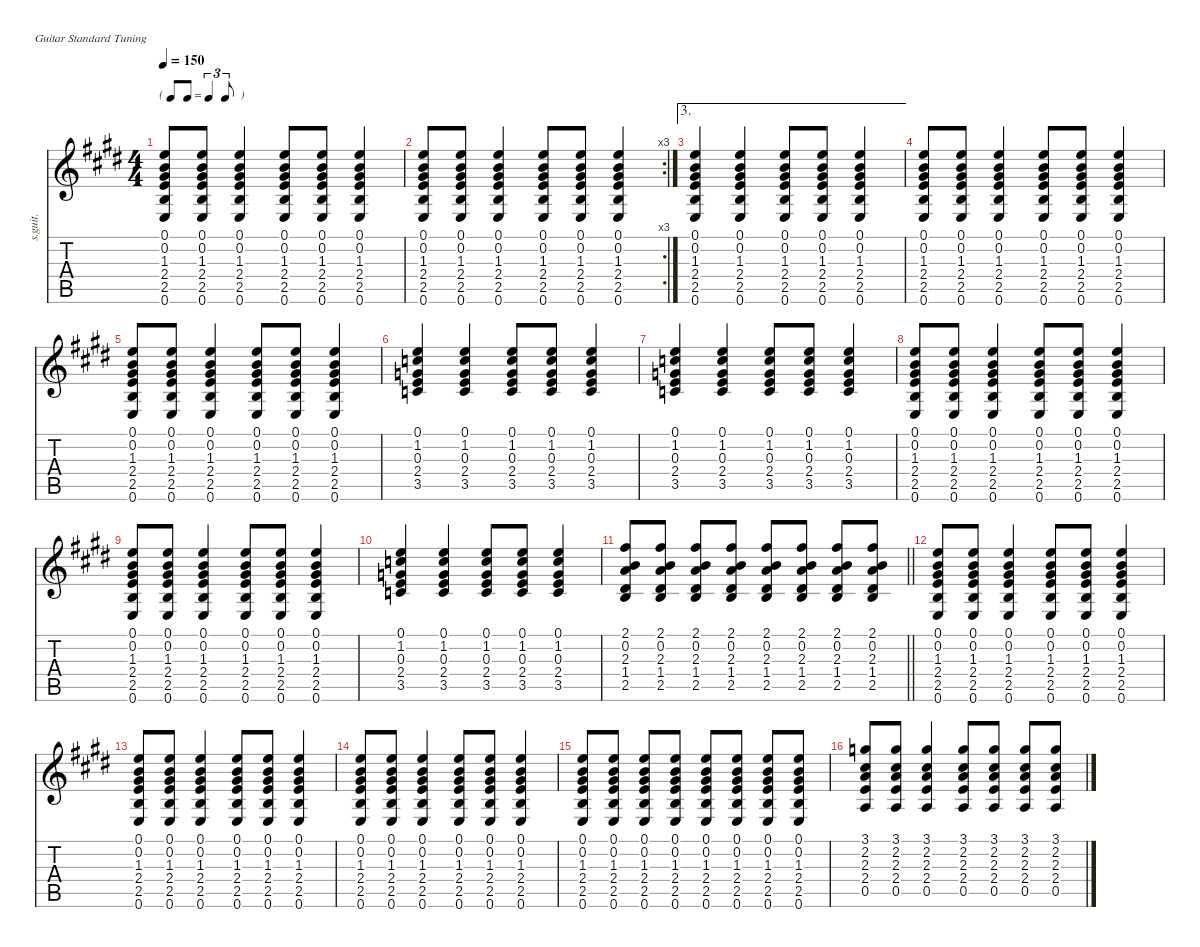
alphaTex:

\defaultSystemsLayout 4
\hideDynamics
\bracketExtendMode nobrackets
\otherSystemsTrackNameOrientation horizontal
\track ("Track 2" "s.guit.") {instrument acousticguitarsteel}
\staff {score tabs}
\tuning (E4 B3 G3 D3 A2 E2)
\ts (4 4)
\tf triplet8th
\tempo 150
\clef g2
\ks e
(0.1{acc forcenatural} 0.2{acc forcenatural} 1.3{acc #} 2.4{acc forcenatural} 2.5{acc forcenatural} 0.6{acc forcenatural}).8{dy f} (0.1{acc forcenatural} 0.2{acc forcenatural} 1.3{acc #} 2.4{acc forcenatural} 2.5{acc forcenatural} 0.6{acc forcenatural}).8 (0.1{acc forcenatural} 0.2{acc forcenatural} 1.3{acc #} 2.4{acc forcenatural} 2.5{acc forcenatural} 0.6{acc forcenatural}).4 (0.1{acc forcenatural} 0.2{acc forcenatural} 1.3{acc #} 2.4{acc forcenatural} 2.5{acc forcenatural} 0.6{acc forcenatural}).8 (0.1{acc forcenatural} 0.2{acc forcenatural} 1.3{acc #} 2.4{acc forcenatural} 2.5{acc forcenatural} 0.6{acc forcenatural}).8 (0.1{acc forcenatural} 0.2{acc forcenatural} 1.3{acc #} 2.4{acc forcenatural} 2.5{acc forcenatural} 0.6{acc forcenatural}).4 |
\rc 3
(0.1{acc forcenatural} 0.2{acc forcenatural} 1.3{acc #} 2.4{acc forcenatural} 2.5{acc forcenatural} 0.6{acc forcenatural}).8 (0.1{acc forcenatural} 0.2{acc forcenatural} 1.3{acc #} 2.4{acc forcenatural} 2.5{acc forcenatural} 0.6{acc forcenatural}).8 (0.1{acc forcenatural} 0.2{acc forcenatural} 1.3{acc #} 2.4{acc forcenatural} 2.5{acc forcenatural} 0.6{acc forcenatural}).4 (0.1{acc forcenatural} 0.2{acc forcenatural} 1.3{acc #} 2.4{acc forcenatural} 2.5{acc forcenatural} 0.6{acc forcenatural}).8 (0.1{acc forcenatural} 0.2{acc forcenatural} 1.3{acc #} 2.4{acc forcenatural} 2.5{acc forcenatural} 0.6{acc forcenatural}).8 (0.1{acc forcenatural} 0.2{acc forcenatural} 1.3{acc #} 2.4{acc forcenatural} 2.5{acc forcenatural} 0.6{acc forcenatural}).4 |
\ae 3
(0.1{acc forcenatural} 0.2{acc forcenatural} 1.3{acc #} 2.4{acc forcenatural} 2.5{acc forcenatural} 0.6{acc forcenatural}).4 (0.1{acc forcenatural} 0.2{acc forcenatural} 1.3{acc #} 2.4{acc forcenatural} 2.5{acc forcenatural} 0.6{acc forcenatural}).4 (0.1{acc forcenatural} 0.2{acc forcenatural} 1.3{acc #} 2.4{acc forcenatural} 2.5{acc forcenatural} 0.6{acc forcenatural}).8 (0.1{acc forcenatural} 0.2{acc forcenatural} 1.3{acc #} 2.4{acc forcenatural} 2.5{acc forcenatural} 0.6{acc forcenatural}).8 (0.1{acc forcenatural} 0.2{acc forcenatural} 1.3{acc #} 2.4{acc forcenatural} 2.5{acc forcenatural} 0.6{acc forcenatural}).4 |
(0.1{acc forcenatural} 0.2{acc forcenatural} 1.3{acc #} 2.4{acc forcenatural} 2.5{acc forcenatural} 0.6{acc forcenatural}).8 (0.1{acc forcenatural} 0.2{acc forcenatural} 1.3{acc #} 2.4{acc forcenatural} 2.5{acc forcenatural} 0.6{acc forcenatural}).8 (0.1{acc forcenatural} 0.2{acc forcenatural} 1.3{acc #} 2.4{acc forcenatural} 2.5{acc forcenatural} 0.6{acc forcenatural}).4 (0.1{acc forcenatural} 0.2{acc forcenatural} 1.3{acc #} 2.4{acc forcenatural} 2.5{acc forcenatural} 0.6{acc forcenatural}).8 (0.1{acc forcenatural} 0.2{acc forcenatural} 1.3{acc #} 2.4{acc forcenatural} 2.5{acc forcenatural} 0.6{acc forcenatural}).8 (0.1{acc forcenatural} 0.2{acc forcenatural} 1.3{acc #} 2.4{acc forcenatural} 2.5{acc forcenatural} 0.6{acc forcenatural}).4 |
(0.1{acc forcenatural} 0.2{acc forcenatural} 1.3{acc #} 2.4{acc forcenatural} 2.5{acc forcenatural} 0.6{acc forcenatural}).8 (0.1{acc forcenatural} 0.2{acc forcenatural} 1.3{acc #} 2.4{acc forcenatural} 2.5{acc forcenatural} 0.6{acc forcenatural}).8 (0.1{acc forcenatural} 0.2{acc forcenatural} 1.3{acc #} 2.4{acc forcenatural} 2.5{acc forcenatural} 0.6{acc forcenatural}).4 (0.1{acc forcenatural} 0.2{acc forcenatural} 1.3{acc #} 2.4{acc forcenatural} 2.5{acc forcenatural} 0.6{acc forcenatural}).8 (0.1{acc forcenatural} 0.2{acc forcenatural} 1.3{acc #} 2.4{acc forcenatural} 2.5{acc forcenatural} 0.6{acc forcenatural}).8 (0.1{acc forcenatural} 0.2{acc forcenatural} 1.3{acc #} 2.4{acc forcenatural} 2.5{acc forcenatural} 0.6{acc forcenatural}).4 |
(0.1{acc forcenatural} 1.2{acc forcenatural} 0.3{acc forcenatural} 2.4{acc forcenatural} 3.5{acc forcenatural}).4 (0.1{acc forcenatural} 1.2{acc forcenatural} 0.3{acc forcenatural} 2.4{acc forcenatural} 3.5{acc forcenatural}).4 (0.1{acc forcenatural} 1.2{acc forcenatural} 0.3{acc forcenatural} 2.4{acc forcenatural} 3.5{acc forcenatural}).8 (0.1{acc forcenatural} 1.2{acc forcenatural} 0.3{acc forcenatural} 2.4{acc forcenatural} 3.5{acc forcenatural}).8 (0.1{acc forcenatural} 1.2{acc forcenatural} 0.3{acc forcenatural} 2.4{acc forcenatural} 3.5{acc forcenatural}).4 |
(0.1{acc forcenatural} 1.2{acc forcenatural} 0.3{acc forcenatural} 2.4{acc forcenatural} 3.5{acc forcenatural}).4 (0.1{acc forcenatural} 1.2{acc forcenatural} 0.3{acc forcenatural} 2.4{acc forcenatural} 3.5{acc forcenatural}).4 (0.1{acc forcenatural} 1.2{acc forcenatural} 0.3{acc forcenatural} 2.4{acc forcenatural} 3.5{acc forcenatural}).8 (0.1{acc forcenatural} 1.2{acc forcenatural} 0.3{acc forcenatural} 2.4{acc forcenatural} 3.5{acc forcenatural}).8 (0.1{acc forcenatural} 1.2{acc forcenatural} 0.3{acc forcenatural} 2.4{acc forcenatural} 3.5{acc forcenatural}).4 |
(0.1{acc forcenatural} 0.2{acc forcenatural} 1.3{acc #} 2.4{acc forcenatural} 2.5{acc forcenatural} 0.6{acc forcenatural}).8 (0.1{acc forcenatural} 0.2{acc forcenatural} 1.3{acc #} 2.4{acc forcenatural} 2.5{acc forcenatural} 0.6{acc forcenatural}).8 (0.1{acc forcenatural} 0.2{acc forcenatural} 1.3{acc #} 2.4{acc forcenatural} 2.5{acc forcenatural} 0.6{acc forcenatural}).4 (0.1{acc forcenatural} 0.2{acc forcenatural} 1.3{acc #} 2.4{acc forcenatural} 2.5{acc forcenatural} 0.6{acc forcenatural}).8 (0.1{acc forcenatural} 0.2{acc forcenatural} 1.3{acc #} 2.4{acc forcenatural} 2.5{acc forcenatural} 0.6{acc forcenatural}).8 (0.1{acc forcenatural} 0.2{acc forcenatural} 1.3{acc #} 2.4{acc forcenatural} 2.5{acc forcenatural} 0.6{acc forcenatural}).4 |
(0.1{acc forcenatural} 0.2{acc forcenatural} 1.3{acc #} 2.4{acc forcenatural} 2.5{acc forcenatural} 0.6{acc forcenatural}).8 (0.1{acc forcenatural} 0.2{acc forcenatural} 1.3{acc #} 2.4{acc forcenatural} 2.5{acc forcenatural} 0.6{acc forcenatural}).8 (0.1{acc forcenatural} 0.2{acc forcenatural} 1.3{acc #} 2.4{acc forcenatural} 2.5{acc forcenatural} 0.6{acc forcenatural}).4 (0.1{acc forcenatural} 0.2{acc forcenatural} 1.3{acc #} 2.4{acc forcenatural} 2.5{acc forcenatural} 0.6{acc forcenatural}).8 (0.1{acc forcenatural} 0.2{acc forcenatural} 1.3{acc #} 2.4{acc forcenatural} 2.5{acc forcenatural} 0.6{acc forcenatural}).8 (0.1{acc forcenatural} 0.2{acc forcenatural} 1.3{acc #} 2.4{acc forcenatural} 2.5{acc forcenatural} 0.6{acc forcenatural}).4 |
(0.1{acc forcenatural} 1.2{acc forcenatural} 0.3{acc forcenatural} 2.4{acc forcenatural} 3.5{acc forcenatural}).4 (0.1{acc forcenatural} 1.2{acc forcenatural} 0.3{acc forcenatural} 2.4{acc forcenatural} 3.5{acc forcenatural}).4 (0.1{acc forcenatural} 1.2{acc forcenatural} 0.3{acc forcenatural} 2.4{acc forcenatural} 3.5{acc forcenatural}).8 (0.1{acc forcenatural} 1.2{acc forcenatural} 0.3{acc forcenatural} 2.4{acc forcenatural} 3.5{acc forcenatural}).8 (0.1{acc forcenatural} 1.2{acc forcenatural} 0.3{acc forcenatural} 2.4{acc forcenatural} 3.5{acc forcenatural}).4 |
\barLineRight lightlight
(2.1{acc #} 0.2{acc forcenatural} 2.3{acc forcenatural} 1.4{acc #} 2.5{acc forcenatural}).8 (2.1{acc #} 0.2{acc forcenatural} 2.3{acc forcenatural} 1.4{acc #} 2.5{acc forcenatural}).8 (2.1{acc #} 0.2{acc forcenatural} 2.3{acc forcenatural} 1.4{acc #} 2.5{acc forcenatural}).8 (2.1{acc #} 0.2{acc forcenatural} 2.3{acc forcenatural} 1.4{acc #} 2.5{acc forcenatural}).8 (2.1{acc #} 0.2{acc forcenatural} 2.3{acc forcenatural} 1.4{acc #} 2.5{acc forcenatural}).8 (2.1{acc #} 0.2{acc forcenatural} 2.3{acc forcenatural} 1.4{acc #} 2.5{acc forcenatural}).8 (2.1{acc #} 0.2{acc forcenatural} 2.3{acc forcenatural} 1.4{acc #} 2.5{acc forcenatural}).8 (2.1{acc #} 0.2{acc forcenatural} 2.3{acc forcenatural} 1.4{acc #} 2.5{acc forcenatural}).8 |
(0.1{acc forcenatural} 0.2{acc forcenatural} 1.3{acc #} 2.4{acc forcenatural} 2.5{acc forcenatural} 0.6{acc forcenatural}).8 (0.1{acc forcenatural} 0.2{acc forcenatural} 1.3{acc #} 2.4{acc forcenatural} 2.5{acc forcenatural} 0.6{acc forcenatural}).8 (0.1{acc forcenatural} 0.2{acc forcenatural} 1.3{acc #} 2.4{acc forcenatural} 2.5{acc forcenatural} 0.6{acc forcenatural}).4 (0.1{acc forcenatural} 0.2{acc forcenatural} 1.3{acc #} 2.4{acc forcenatural} 2.5{acc forcenatural} 0.6{acc forcenatural}).8 (0.1{acc forcenatural} 0.2{acc forcenatural} 1.3{acc #} 2.4{acc forcenatural} 2.5{acc forcenatural} 0.6{acc forcenatural}).8 (0.1{acc forcenatural} 0.2{acc forcenatural} 1.3{acc #} 2.4{acc forcenatural} 2.5{acc forcenatural} 0.6{acc forcenatural}).4 |
(0.1{acc forcenatural} 0.2{acc forcenatural} 1.3{acc #} 2.4{acc forcenatural} 2.5{acc forcenatural} 0.6{acc forcenatural}).8 (0.1{acc forcenatural} 0.2{acc forcenatural} 1.3{acc #} 2.4{acc forcenatural} 2.5{acc forcenatural} 0.6{acc forcenatural}).8 (0.1{acc forcenatural} 0.2{acc forcenatural} 1.3{acc #} 2.4{acc forcenatural} 2.5{acc forcenatural} 0.6{acc forcenatural}).4 (0.1{acc forcenatural} 0.2{acc forcenatural} 1.3{acc #} 2.4{acc forcenatural} 2.5{acc forcenatural} 0.6{acc forcenatural}).8 (0.1{acc forcenatural} 0.2{acc forcenatural} 1.3{acc #} 2.4{acc forcenatural} 2.5{acc forcenatural} 0.6{acc forcenatural}).8 (0.1{acc forcenatural} 0.2{acc forcenatural} 1.3{acc #} 2.4{acc forcenatural} 2.5{acc forcenatural} 0.6{acc forcenatural}).4 |
(0.1{acc forcenatural} 0.2{acc forcenatural} 1.3{acc #} 2.4{acc forcenatural} 2.5{acc forcenatural} 0.6{acc forcenatural}).8 (0.1{acc forcenatural} 0.2{acc forcenatural} 1.3{acc #} 2.4{acc forcenatural} 2.5{acc forcenatural} 0.6{acc forcenatural}).8 (0.1{acc forcenatural} 0.2{acc forcenatural} 1.3{acc #} 2.4{acc forcenatural} 2.5{acc forcenatural} 0.6{acc forcenatural}).4 (0.1{acc forcenatural} 0.2{acc forcenatural} 1.3{acc #} 2.4{acc forcenatural} 2.5{acc forcenatural} 0.6{acc forcenatural}).8 (0.1{acc forcenatural} 0.2{acc forcenatural} 1.3{acc #} 2.4{acc forcenatural} 2.5{acc forcenatural} 0.6{acc forcenatural}).8 (0.1{acc forcenatural} 0.2{acc forcenatural} 1.3{acc #} 2.4{acc forcenatural} 2.5{acc forcenatural} 0.6{acc forcenatural}).4 |
(0.1{acc forcenatural} 0.2{acc forcenatural} 1.3{acc #} 2.4{acc forcenatural} 2.5{acc forcenatural} 0.6{acc forcenatural}).8 (0.1{acc forcenatural} 0.2{acc forcenatural} 1.3{acc #} 2.4{acc forcenatural} 2.5{acc forcenatural} 0.6{acc forcenatural}).8 (0.1{acc forcenatural} 0.2{acc forcenatural} 1.3{acc #} 2.4{acc forcenatural} 2.5{acc forcenatural} 0.6{acc forcenatural}).8 (0.1{acc forcenatural} 0.2{acc forcenatural} 1.3{acc #} 2.4{acc forcenatural} 2.5{acc forcenatural} 0.6{acc forcenatural}).8 (0.1{acc forcenatural} 0.2{acc forcenatural} 1.3{acc #} 2.4{acc forcenatural} 2.5{acc forcenatural} 0.6{acc forcenatural}).8 (0.1{acc forcenatural} 0.2{acc forcenatural} 1.3{acc #} 2.4{acc forcenatural} 2.5{acc forcenatural} 0.6{acc forcenatural}).8 (0.1{acc forcenatural} 0.2{acc forcenatural} 1.3{acc #} 2.4{acc forcenatural} 2.5{acc forcenatural} 0.6{acc forcenatural}).8 (0.1{acc forcenatural} 0.2{acc forcenatural} 1.3{acc #} 2.4{acc forcenatural} 2.5{acc forcenatural} 0.6{acc forcenatural}).8 |
(3.1{acc forcenatural} 2.2{acc #} 2.3{acc forcenatural} 2.4{acc forcenatural} 0.5{acc forcenatural}).8 (3.1{acc forcenatural} 2.2{acc #} 2.3{acc forcenatural} 2.4{acc forcenatural} 0.5{acc forcenatural}).8 (3.1{acc forcenatural} 2.2{acc #} 2.3{acc forcenatural} 2.4{acc forcenatural} 0.5{acc forcenatural}).4 (3.1{acc forcenatural} 2.2{acc #} 2.3{acc forcenatural} 2.4{acc forcenatural} 0.5{acc forcenatural}).8 (3.1{acc forcenatural} 2.2{acc #} 2.3{acc forcenatural} 2.4{acc forcenatural} 0.5{acc forcenatural}).8 (3.1{acc forcenatural} 2.2{acc #} 2.3{acc forcenatural} 2.4{acc forcenatural} 0.5{acc forcenatural}).8 (3.1{acc forcenatural} 2.2{acc #} 2.3{acc forcenatural} 2.4{acc forcenatural} 0.5{acc forcenatural}).8
